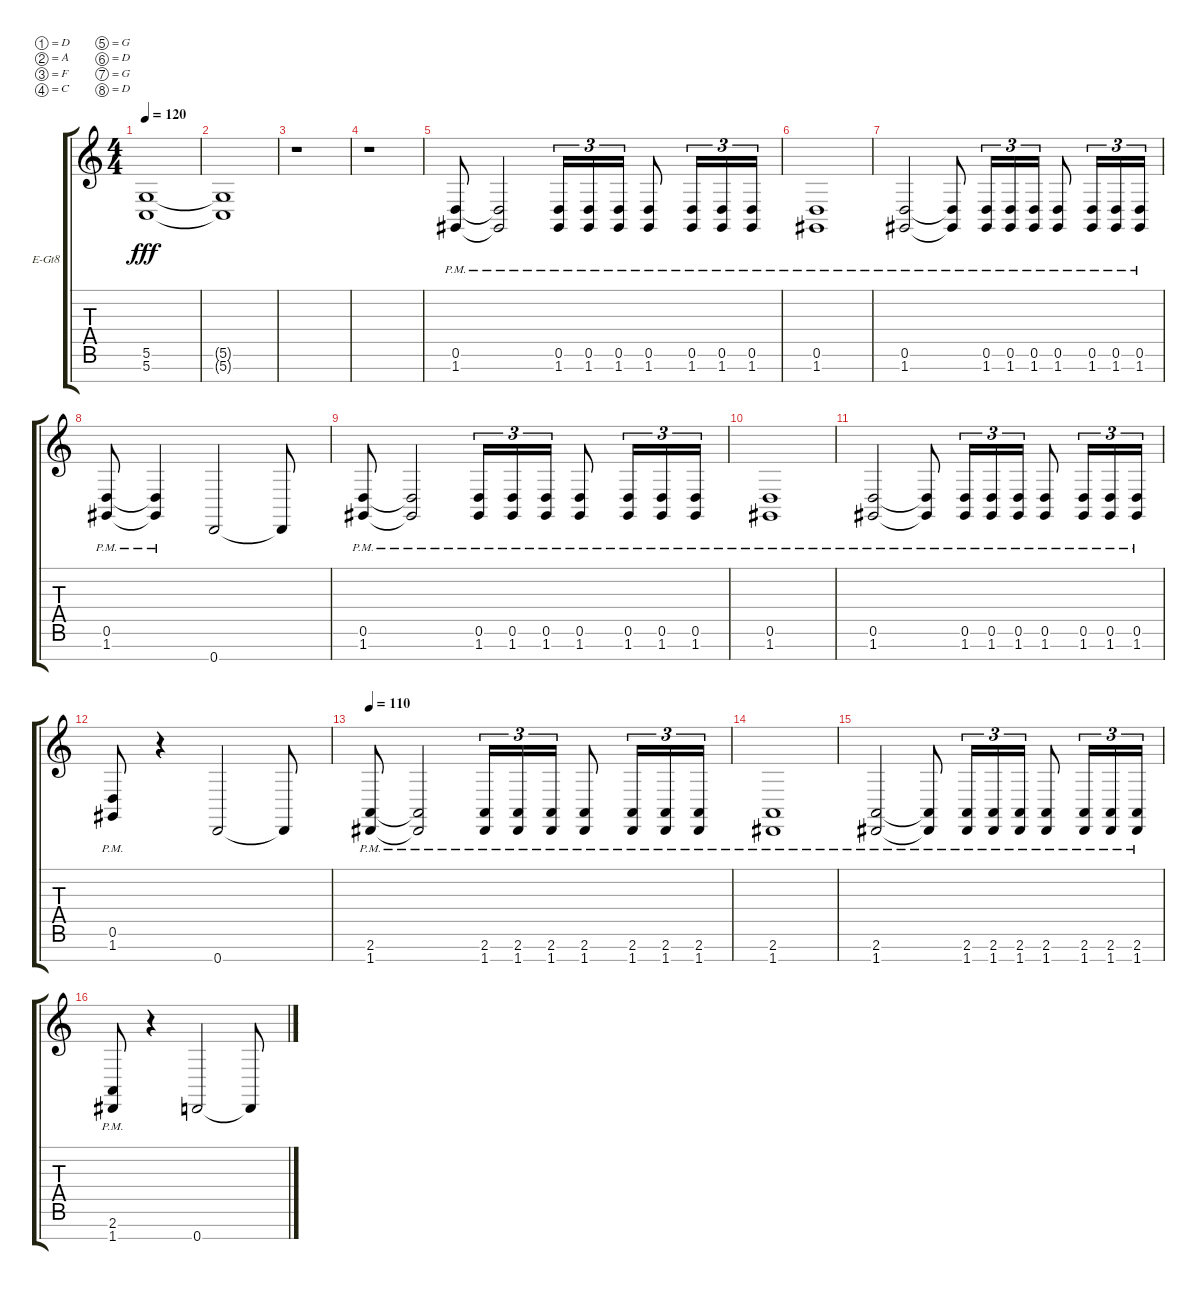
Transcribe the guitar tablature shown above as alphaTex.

\bracketExtendMode groupsimilarinstruments
\firstSystemTrackNameOrientation horizontal
\otherSystemsTrackNameOrientation horizontal
\track ("Sam" "E-Gt8") {instrument overdrivenguitar}
\staff {score tabs}
\tuning (D4 A3 F3 C3 G2 D2 G1 D1)
\ts (4 4)
\tempo 120
\clef g2
\ks c
(5.7{t} 5.6{t}).1{dy fff} |
(5.7{t} 5.6{t}).1 |
r.1 |
r.1 |
(1.7{pm} 0.6{pm}).8 (0.6{pm t} 1.7{pm t}).2 (1.7{pm} 0.6{pm}).16{tu (3 2)} (1.7{pm} 0.6{pm}).16{tu (3 2)} (1.7{pm} 0.6{pm}).16{tu (3 2)} (1.7{pm} 0.6{pm}).8 (1.7{pm} 0.6{pm}).16{tu (3 2)} (1.7{pm} 0.6{pm}).16{tu (3 2)} (1.7{pm} 0.6{pm}).16{tu (3 2)} |
(1.7{pm} 0.6{pm}).1 |
(1.7{pm} 0.6{pm}).2 (0.6{pm t} 1.7{pm t}).8 (1.7{pm} 0.6{pm}).16{tu (3 2)} (1.7{pm} 0.6{pm}).16{tu (3 2)} (1.7{pm} 0.6{pm}).16{tu (3 2)} (1.7{pm} 0.6{pm}).8 (1.7{pm} 0.6{pm}).16{tu (3 2)} (1.7{pm} 0.6{pm}).16{tu (3 2)} (1.7{pm} 0.6{pm}).16{tu (3 2)} |
(1.7{pm} 0.6{pm}).8 (0.6{pm t} 1.7{pm t}).4 0.8.2 0.8{t}.8 |
(1.7{pm} 0.6{pm}).8 (0.6{pm t} 1.7{pm t}).2 (1.7{pm} 0.6{pm}).16{tu (3 2)} (1.7{pm} 0.6{pm}).16{tu (3 2)} (1.7{pm} 0.6{pm}).16{tu (3 2)} (1.7{pm} 0.6{pm}).8 (1.7{pm} 0.6{pm}).16{tu (3 2)} (1.7{pm} 0.6{pm}).16{tu (3 2)} (1.7{pm} 0.6{pm}).16{tu (3 2)} |
(1.7{pm} 0.6{pm}).1 |
(1.7{pm} 0.6{pm}).2 (0.6{pm t} 1.7{pm t}).8 (1.7{pm} 0.6{pm}).16{tu (3 2)} (1.7{pm} 0.6{pm}).16{tu (3 2)} (1.7{pm} 0.6{pm}).16{tu (3 2)} (1.7{pm} 0.6{pm}).8 (1.7{pm} 0.6{pm}).16{tu (3 2)} (1.7{pm} 0.6{pm}).16{tu (3 2)} (1.7{pm} 0.6{pm}).16{tu (3 2)} |
(1.7{pm} 0.6{pm}).8 r.4 0.8.2 0.8{t}.8 |
\tempo 110
(1.8{pm} 2.7{pm}).8 (1.8{pm t} 2.7{pm t}).2 (1.8{pm} 2.7{pm}).16{tu (3 2)} (1.8{pm} 2.7{pm}).16{tu (3 2)} (1.8{pm} 2.7{pm}).16{tu (3 2)} (1.8{pm} 2.7{pm}).8 (1.8{pm} 2.7{pm}).16{tu (3 2)} (1.8{pm} 2.7{pm}).16{tu (3 2)} (1.8{pm} 2.7{pm}).16{tu (3 2)} |
(1.8{pm} 2.7{pm}).1 |
(1.8{pm} 2.7{pm}).2 (1.8{pm t} 2.7{pm t}).8 (1.8{pm} 2.7{pm}).16{tu (3 2)} (1.8{pm} 2.7{pm}).16{tu (3 2)} (1.8{pm} 2.7{pm}).16{tu (3 2)} (1.8{pm} 2.7{pm}).8 (1.8{pm} 2.7{pm}).16{tu (3 2)} (1.8{pm} 2.7{pm}).16{tu (3 2)} (1.8{pm} 2.7{pm}).16{tu (3 2)} |
(1.8{pm} 2.7{pm}).8 r.4 0.8.2 0.8{t}.8
